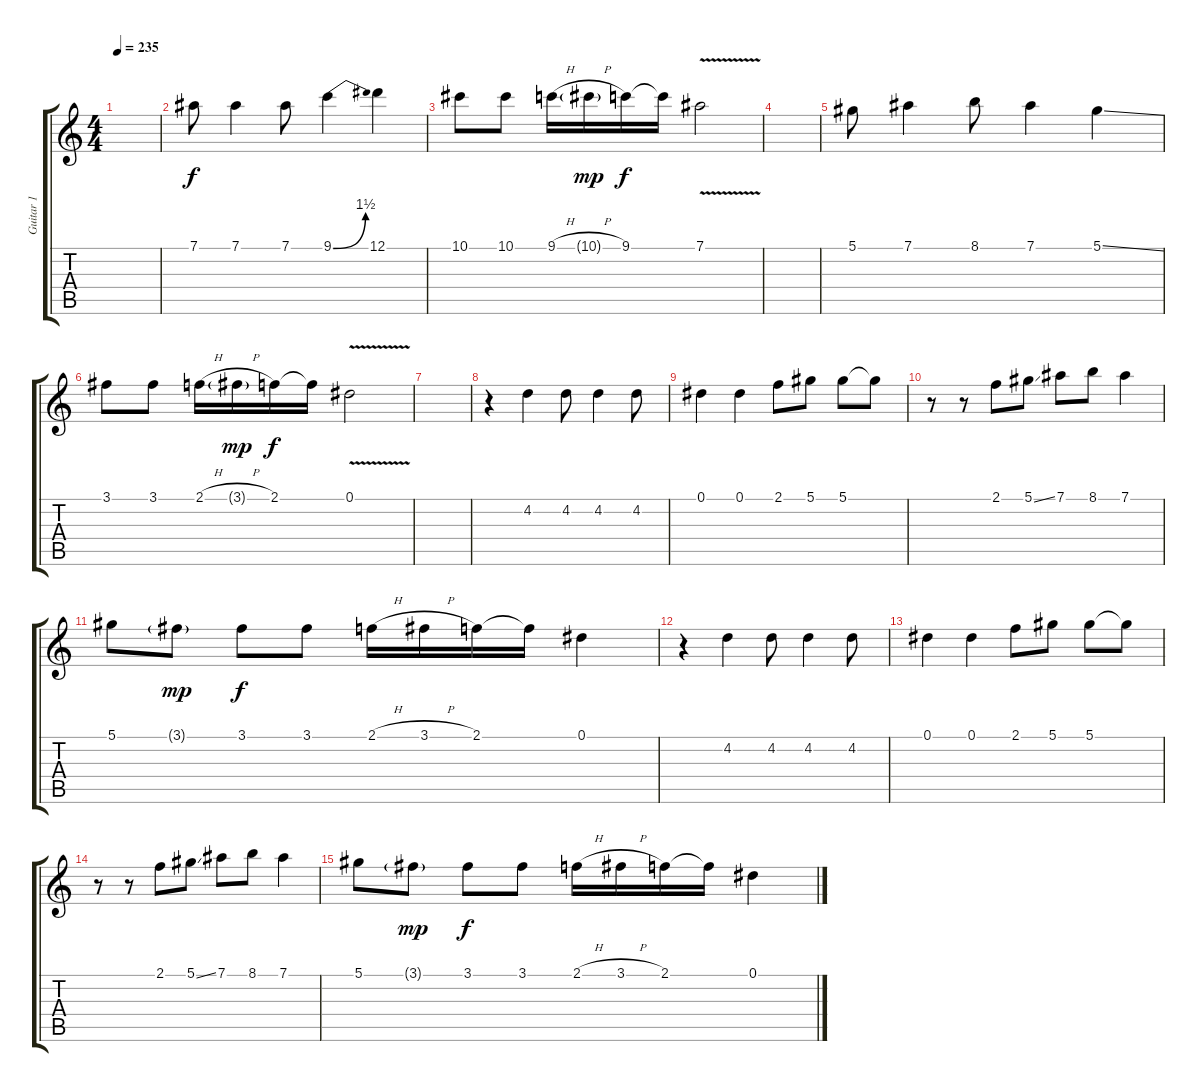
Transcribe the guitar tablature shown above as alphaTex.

\track ("Guitar 1" "Guitar 1") {instrument overdrivenguitar}
\staff {score tabs}
\tuning (Eb4 Bb3 Gb3 Db3 Ab2 Eb2) {hide}
\ts (4 4)
\tempo 235
\clef g2
\ks c
|
7.1.8 7.1.4 7.1.8 9.1{be (bend 0 0 60 6)}.4 12.1.4 |
10.1.8 10.1.8 9.1{h}.16 10.1{h g}.16{dy mp} 9.1.16{dy f} 9.1{t}.16 7.1{v}.2 |
|
5.1.8 7.1.4 8.1.8 7.1.4 5.1{ss}.4 |
3.1.8 3.1.8 2.1{h}.16 3.1{h g}.16{dy mp} 2.1.16{dy f} 2.1{t}.16 0.1{v}.2 |
|
r.4 4.2.4 4.2.8 4.2.4 4.2.8 |
0.1.4 0.1.4 2.1.8 5.1.8 5.1.8 5.1{t}.8 |
r.8 r.8 2.1.8 5.1{ss}.8 7.1.8 8.1.8 7.1.4 |
5.1.8 3.1{g}.8{dy mp} 3.1.8{dy f} 3.1.8 2.1{h}.16 3.1{h}.16 2.1.16 2.1{t}.16 0.1.4 |
r.4 4.2.4{volume 3} 4.2.8 4.2.4 4.2.8 |
0.1.4 0.1.4 2.1.8 5.1.8 5.1.8 5.1{t}.8 |
r.8 r.8 2.1.8 5.1{ss}.8 7.1.8 8.1.8 7.1.4 |
5.1.8 3.1{g}.8{dy mp} 3.1.8{dy f} 3.1.8 2.1{h}.16 3.1{h}.16 2.1.16 2.1{t}.16 0.1.4
